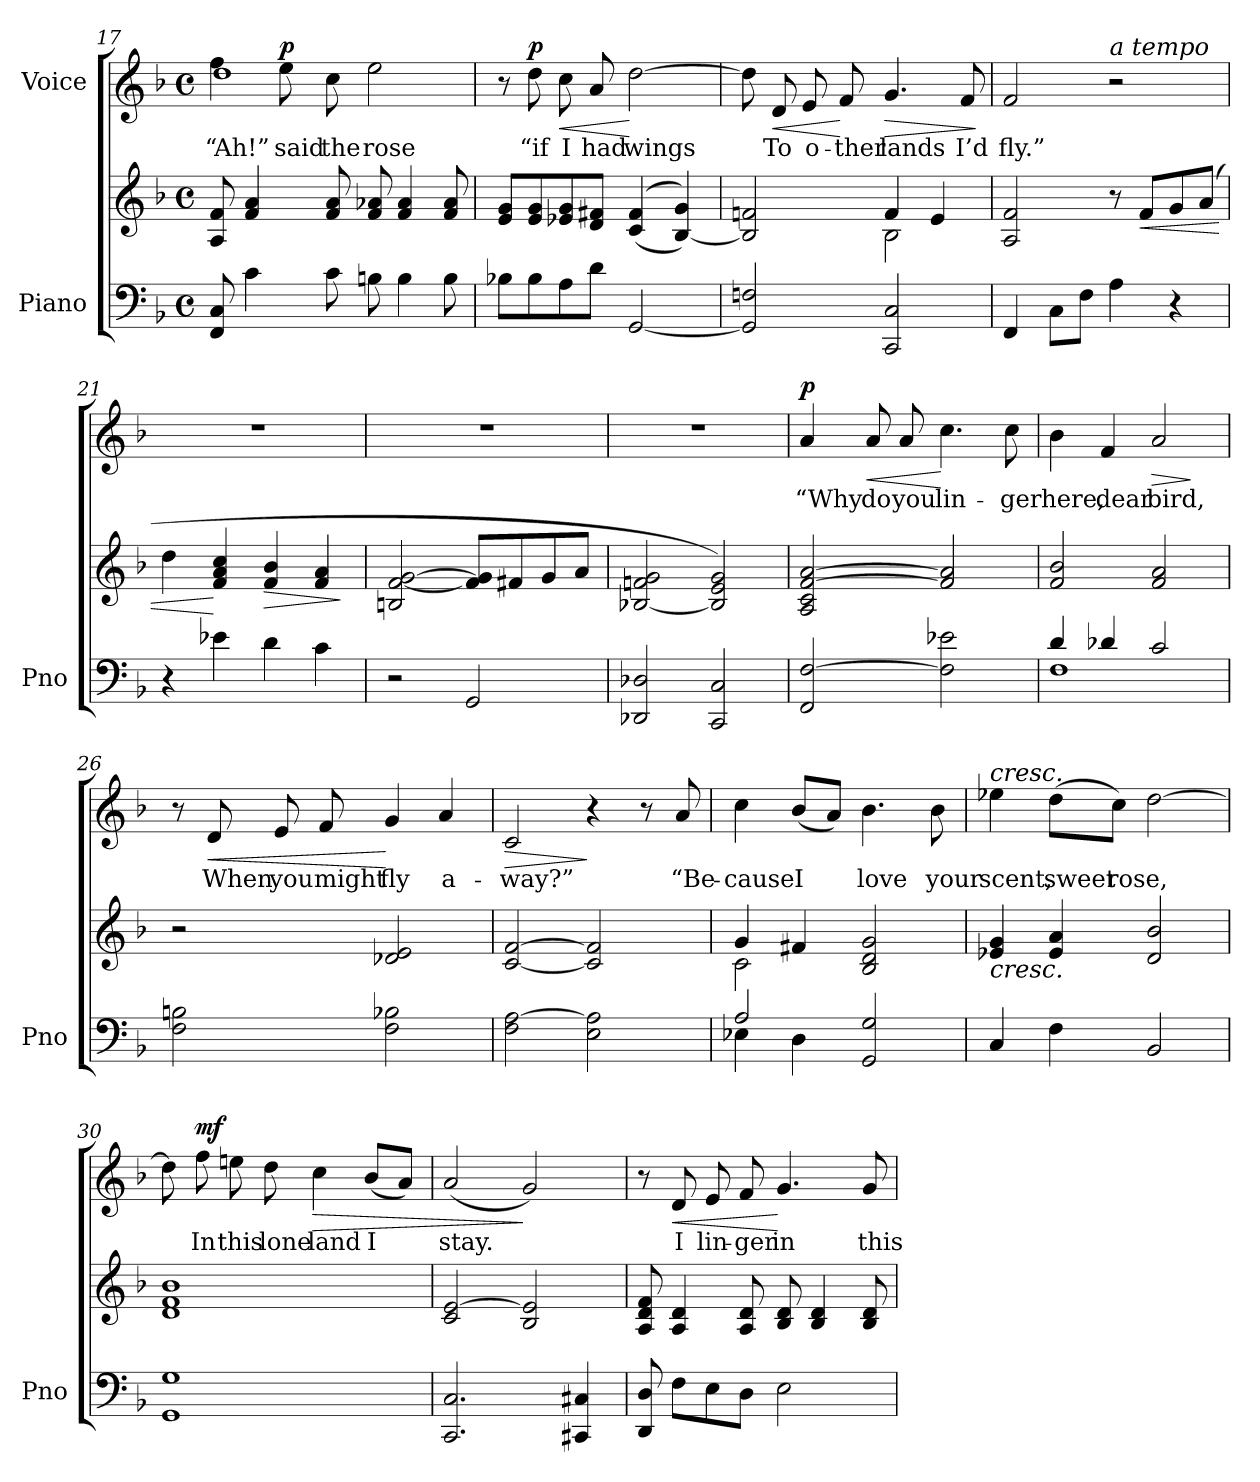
**kern	**kern	**dynam	**kern	**text	**dynam
*part2	*part2	*part2	*part1	*part1	*part1
*staff3	*staff2	*staff2/3	*staff1	*staff1	*staff1
*I"Piano	*	*	*I"Voice	*	*
*I'Pno	*	*	*	*	*
*clefF4	*clefG2	*	*clefG2	*	*
*k[b-]	*k[b-]	*	*k[b-]	*	*
*M4/4	*M4/4	*	*M4/4	*	*
*met(c)	*met(c)	*	*met(c)	*	*
=17	=17	=17	=17	=17	=17
*	*	*	*^	*	*
!	!	!	!	!	!	!LO:DY:a
!	!	!	!	!	!	!LO:DY:n=1:a
8FF/ 8C/	8A/ 8f/	.	4ff\	1dd	“Ah!”	f other-dynamics
4c\	4f/ 4a/	.	.	.	.	.
!	!	!	!	!	!	!LO:DY:n=2:a
.	.	.	8ee\	.	said	p
8c\	8f/ 8a/	.	8cc\	.	the	.
8Bn\	8f/ 8a-X/	.	2ee\	.	rose	.
4B\	4f/ 4a-/	.	.	.	.	.
8B\	8f/ 8a-/	.	.	.	.	.
*	*	*	*v	*v	*	*
=18	=18	=18	=18	=18	=18
8B-X\L	8e/ 8g/L	.	8r	.	.
!	!	!	!	!	!LO:DY:a
8B-\	8e/ 8g/	.	8dd\	“if	p
!	!	!	!	!	!LO:HP:b
8A\	8e-X/ 8g/	.	8cc\	I	<
8d\J	8d/ 8f#X/J	.	8a/	had	.
[2GG/	(>(4c/ 4f#/	.	[2dd\	wings	[
.	[4B-/ 4g/))	.	.	.	.
=19	=19	=19	=19	=19	=19
*	*^	*	*	*	*
2GG/] 2Fn/	2B-/] 2fn/	2ryy	.	8dd\]	.	.
!	!	!	!	!	!	!LO:HP:b
.	.	.	.	8d/	To	<
.	.	.	.	8e/	o-	.
.	.	.	.	8f/	-ther	[
!	!	!	!	!	!	!LO:HP:b
2CC/ 2C/	4f/	2B-\	.	4.g/	lands	>
.	4e/	.	.	.	.	.
.	.	.	.	8f/	I’d	.
*	*v	*v	*	*	*	*
.	.	.	.	.	]
=20	=20	=20	=20	=20	=20
(>4FF/	2A/ 2f/	.	2f/	fly.”	.
8C\L	.	.	.	.	.
8F\J	.	.	.	.	.
!	!	!	!LO:TX:i:t=a tempo	!	!
4A\	8r	.	2r	.	.
!	!	!LO:HP:b	!	!	!
.	8f/L	<	.	.	.
4r	8g/	.	.	.	.
.	(8a/J	.	.	.	.
=21	=21	=21	=21	=21	=21
4r	4dd\	.	1r	.	.
4e-X\	4f/ 4a/ 4cc/	[	.	.	.
!	!	!LO:HP:b	!	!	!
4d\	4f/ 4b-/	>	.	.	.
4c\	4f/ 4a/	.	.	.	.
.	.	]	.	.	.
=22	=22	=22	=22	=22	=22
2r	2Bn/ [2f/ [2g/	.	1r	.	.
2GG/	8f/] 8g/]L	.	.	.	.
.	8f#X/	.	.	.	.
.	8g/	.	.	.	.
.	8a/J	.	.	.	.
=23	=23	=23	=23	=23	=23
2DD-X/ 2D-X/	[2B-X/ 2fn/ 2g/	.	1r	.	.
2CC/ 2C/	2B-/] 2e/ 2g/)	.	.	.	.
=24	=24	=24	=24	=24	=24
!	!	!	!	!	!LO:DY:a
2FF/ [<2F/	2A/ 2c/ [2f/ [2a/	.	4a/	“Why	p
!	!	!	!	!	!LO:HP:b
.	.	.	8a/	do	<
.	.	.	8a/	you	.
2F\] 2e-X\	2f/] 2a/]	.	4.cc\	lin-	[
.	.	.	8cc\	-ger	.
=25	=25	=25	=25	=25	=25
*^	*	*	*	*	*
4d/	1F	2f/ 2b-/	.	4b-\	here,	.
4d-X/	.	.	.	4f/	dear	.
!	!	!	!	!	!	!LO:HP:b
2c/	.	2f/ 2a/	.	2a/	bird,	>
*v	*v	*	*	*	*	*
.	.	.	.	.	]
=26	=26	=26	=26	=26	=26
2F\ 2Bn\	2r	.	8r	.	.
!	!	!	!	!	!LO:HP:b
.	.	.	8d/	When	<
.	.	.	8e/	you	.
.	.	.	8f/	might	.
2F\ 2B-X\	2d-X/ 2e/	.	4g/	fly	[
.	.	.	4a/	a-	.
=27	=27	=27	=27	=27	=27
!	!	!	!	!	!LO:HP:b
2F\ [2A\	[2c/ [2f/	.	2c/	-way?”	>
2E\ 2A\]	2c/] 2f/]	.	4r	.	]
.	.	.	8r	.	.
.	.	.	8a/	“Be-	.
=28	=28	=28	=28	=28	=28
*^	*^	*	*	*	*
2A/	4E-X\	4g/	2c\	.	4cc\	-cause	.
.	4D\	4f#X/	.	.	(8b-/L	I	.
.	.	.	.	.	8a/J)	.	.
2GG/ 2G/	2ryy	2B-/ 2d/ 2g/	2ryy	.	4.b-\	love	.
.	.	.	.	.	8b-\	your	.
*v	*v	*	*	*	*	*	*
*	*v	*v	*	*	*	*
=29	=29	=29	=29	=29	=29
!	!	!	!LO:TX:a:i:t=cresc.	!	!
!	!LO:TX:b:i:t=cresc.	!	!	!	!
4C/	4e-X/ 4g/	.	4ee-X\	scent,	.
4F\	4e-/ 4a/	.	(8dd\L	sweet	.
.	.	.	8cc\J)	rose,	.
2BB-/	2d/ 2b-/	.	[2dd\	.	.
=30	=30	=30	=30	=30	=30
1GG 1G	1d 1f 1b-	.	8dd\]	.	.
!	!	!	!	!	!LO:DY:a
.	.	.	8ff\	In	mf
.	.	.	8een\	this	.
.	.	.	8dd\	lone	.
!	!	!	!	!	!LO:HP:b
.	.	.	4cc\	land	>
.	.	.	(8b-/L	I	.
.	.	.	8a/J)	.	.
=31	=31	=31	=31	=31	=31
2.CC/ 2.C/	2c/ [2e/	.	(2a/	stay.	.
.	2B-/ 2e/]	.	2g/)	.	]
4CC#X/ 4C#X/	.	.	.	.	.
=32	=32	=32	=32	=32	=32
8DD/ 8D/	8A/ 8d/ 8f/	.	8r	.	.
!	!	!	!	!	!LO:HP:b
8F\L	4A/ 4d/	.	8d/	I	<
8E\	.	.	8e/	lin-	.
8D\J	8A/ 8d/	.	8f/	-ger	.
2E\	8B-/ 8d/	.	4.g/	in	[
.	4B-/ 4d/	.	.	.	.
.	8B-/ 8d/	.	8g/	this	.
=	=	=	=	=	=
*-	*-	*-	*-	*-	*-
